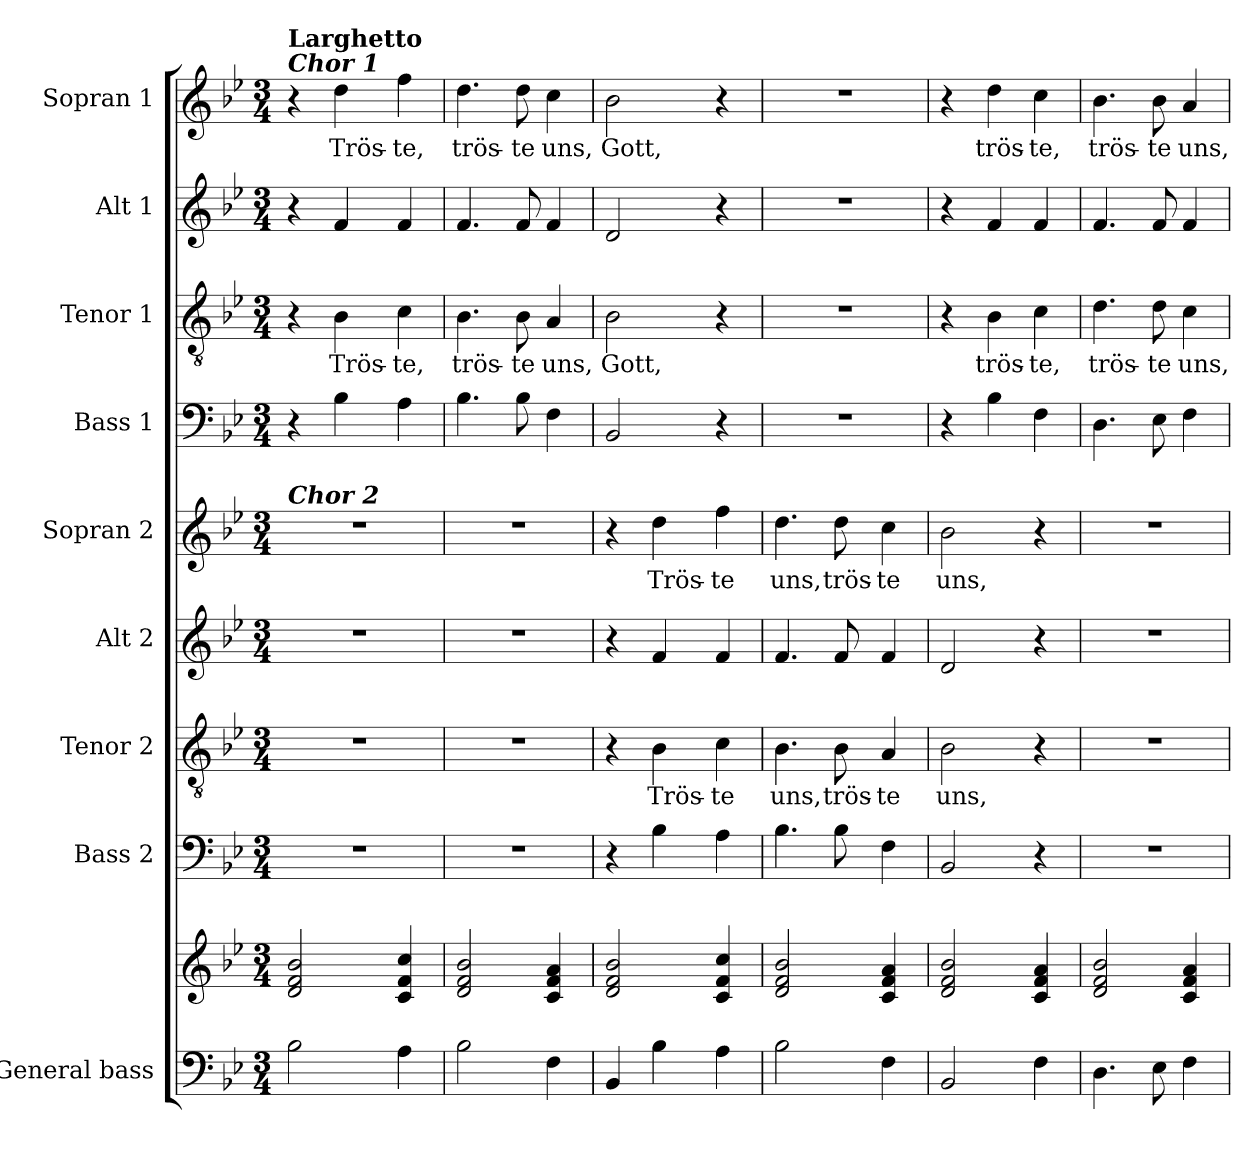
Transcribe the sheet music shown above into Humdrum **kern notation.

**kern	**kern	**kern	**kern	**text	**kern	**kern	**text	**kern	**kern	**text	**kern	**kern	**text
*part9	*part9	*part8	*part7	*part7	*part6	*part5	*part5	*part4	*part3	*part3	*part2	*part1	*part1
*staff10	*staff9	*staff8	*staff7	*staff7	*staff6	*staff5	*staff5	*staff4	*staff3	*staff3	*staff2	*staff1	*staff1
*I"General bass	*	*I"Bass 2	*I"Tenor 2	*	*I"Alt 2	*I"Sopran 2	*	*I"Bass 1	*I"Tenor 1	*	*I"Alt 1	*I"Sopran 1	*
*clefF4	*clefG2	*clefF4	*clefGv2	*	*clefG2	*clefG2	*	*clefF4	*clefGv2	*	*clefG2	*clefG2	*
*k[b-e-]	*k[b-e-]	*k[b-e-]	*k[b-e-]	*	*k[b-e-]	*k[b-e-]	*	*k[b-e-]	*k[b-e-]	*	*k[b-e-]	*k[b-e-]	*
*M3/4	*M3/4	*M3/4	*M3/4	*	*M3/4	*M3/4	*	*M3/4	*M3/4	*	*M3/4	*M3/4	*
*MM96	*MM96	*MM96	*MM96	*	*MM96	*MM96	*	*MM96	*MM96	*	*MM96	*MM96	*
=1	=1	=1	=1	=1	=1	=1	=1	=1	=1	=1	=1	=1	=1
!	!	!	!	!	!	!	!	!	!	!	!	!LO:TX:a:Bi:t=Chor 1	!
!	!	!	!	!	!	!	!	!	!	!	!	!LO:TX:a:B:t=Larghetto	!
!	!	!	!	!	!	!LO:TX:a:Bi:t=Chor 2	!	!	!	!	!	!	!
2B-\	2d/ 2f/ 2b-/	2.r	2.r	.	2.r	2.r	.	4r	4r	.	4r	4r	.
.	.	.	.	.	.	.	.	4B-\	4B-\	Trös-	4f/	4dd\	Trös-
4A\	4c/ 4f/ 4cc/	.	.	.	.	.	.	4A\	4c\	-te,	4f/	4ff\	-te,
=2	=2	=2	=2	=2	=2	=2	=2	=2	=2	=2	=2	=2	=2
2B-\	2d/ 2f/ 2b-/	2.r	2.r	.	2.r	2.r	.	4.B-\	4.B-\	trös-	4.f/	4.dd\	trös-
.	.	.	.	.	.	.	.	8B-\	8B-\	-te	8f/	8dd\	-te
4F\	4c/ 4f/ 4a/	.	.	.	.	.	.	4F\	4A/	uns,	4f/	4cc\	uns,
=3	=3	=3	=3	=3	=3	=3	=3	=3	=3	=3	=3	=3	=3
4BB-/	2d/ 2f/ 2b-/	4r	4r	.	4r	4r	.	2BB-/	2B-\	Gott,	2d/	2b-\	Gott,
4B-\	.	4B-\	4B-\	Trös-	4f/	4dd\	Trös-	.	.	.	.	.	.
4A\	4c/ 4f/ 4cc/	4A\	4c\	-te	4f/	4ff\	-te	4r	4r	.	4r	4r	.
=4	=4	=4	=4	=4	=4	=4	=4	=4	=4	=4	=4	=4	=4
2B-\	2d/ 2f/ 2b-/	4.B-\	4.B-\	uns,	4.f/	4.dd\	uns,	2.r	2.r	.	2.r	2.r	.
.	.	8B-\	8B-\	trös-	8f/	8dd\	trös-	.	.	.	.	.	.
4F\	4c/ 4f/ 4a/	4F\	4A/	-te	4f/	4cc\	-te	.	.	.	.	.	.
=5	=5	=5	=5	=5	=5	=5	=5	=5	=5	=5	=5	=5	=5
2BB-/	2d/ 2f/ 2b-/	2BB-/	2B-\	uns,	2d/	2b-\	uns,	4r	4r	.	4r	4r	.
.	.	.	.	.	.	.	.	4B-\	4B-\	trös-	4f/	4dd\	trös-
4F\	4c/ 4f/ 4a/	4r	4r	.	4r	4r	.	4F\	4c\	-te,	4f/	4cc\	-te,
=6	=6	=6	=6	=6	=6	=6	=6	=6	=6	=6	=6	=6	=6
4.D\	2d/ 2f/ 2b-/	2.r	2.r	.	2.r	2.r	.	4.D\	4.d\	trös-	4.f/	4.b-\	trös-
8E-\	.	.	.	.	.	.	.	8E-\	8d\	-te	8f/	8b-\	-te
4F\	4c/ 4f/ 4a/	.	.	.	.	.	.	4F\	4c\	uns,	4f/	4a/	uns,
=	=	=	=	=	=	=	=	=	=	=	=	=	=
*-	*-	*-	*-	*-	*-	*-	*-	*-	*-	*-	*-	*-	*-
